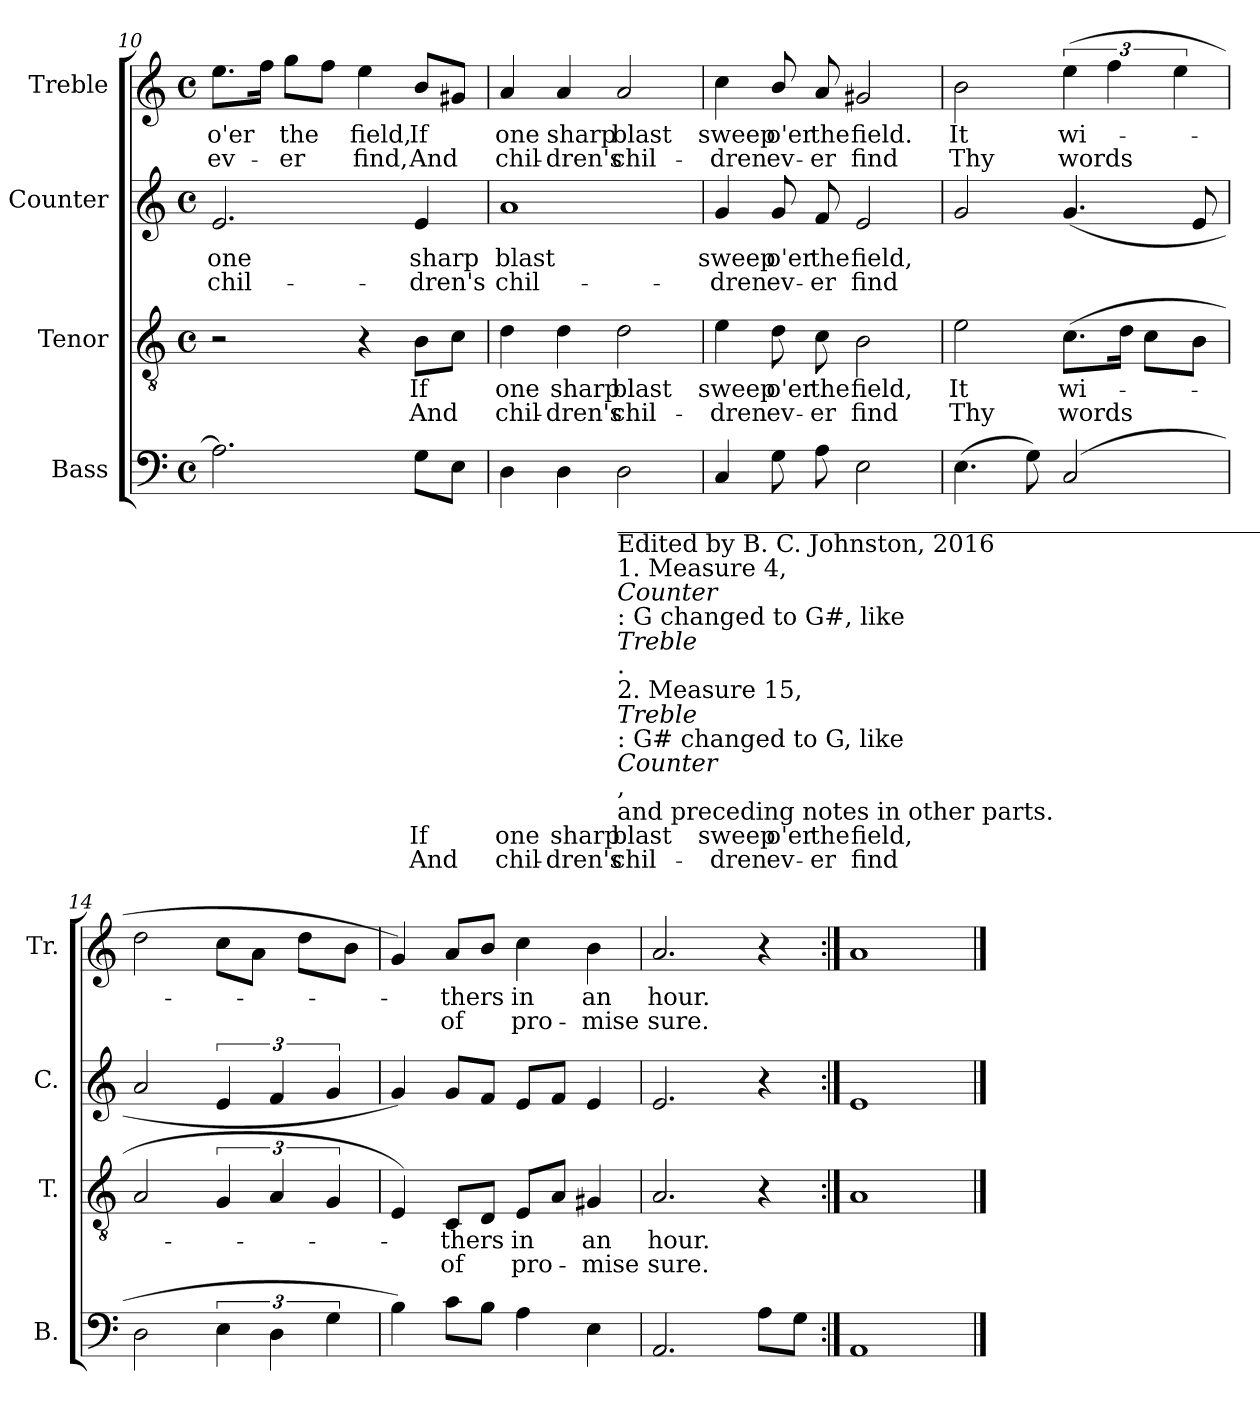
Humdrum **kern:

**kern	**text	**text	**kern	**text	**text	**kern	**text	**text	**kern	**text	**text
*part4	*part4	*part4	*part3	*part3	*part3	*part2	*part2	*part2	*part1	*part1	*part1
*staff4	*staff4	*staff4	*staff3	*staff3	*staff3	*staff2	*staff2	*staff2	*staff1	*staff1	*staff1
*I"Bass	*	*	*I"Tenor	*	*	*I"Counter	*	*	*I"Treble	*	*
*I'B.	*	*	*I'T.	*	*	*I'C.	*	*	*I'Tr.	*	*
*clefF4	*	*	*clefGv2	*	*	*clefG2	*	*	*clefG2	*	*
*k[]	*	*	*k[]	*	*	*k[]	*	*	*k[]	*	*
*M4/4	*	*	*M4/4	*	*	*M4/4	*	*	*M4/4	*	*
*met(c)	*	*	*met(c)	*	*	*met(c)	*	*	*met(c)	*	*
=10	=10	=10	=10	=10	=10	=10	=10	=10	=10	=10	=10
2.A\]	.	.	2r	.	.	2.e/	one	chil-	8.ee\L	o'er	ev-
.	.	.	.	.	.	.	.	.	16ff\Jk	.	.
.	.	.	.	.	.	.	.	.	8gg\L	the	-er
.	.	.	.	.	.	.	.	.	8ff\J	.	.
.	.	.	4r	.	.	.	.	.	4ee\	field,	find,
8G\L	If	And	8B\L	If	And	4e/	sharp	-dren's	8b/L	If	And
8E\J	.	.	8c\J	.	.	.	.	.	8g#X/J	.	.
!!LO:LB:g=z
=11	=11	=11	=11	=11	=11	=11	=11	=11	=11	=11	=11
4D\	one	chil-	4d\	one	chil-	1a	blast	chil-	4a/	one	chil-
4D\	sharp	-dren's	4d\	sharp	-dren's	.	.	.	4a/	sharp	-dren's
!LO:TX:b:t=________________________________________________________________	!	!	!	!	!	!	!	!	!	!	!
!LO:TX:b:t=Edited by B. C. Johnston, 2016	!	!	!	!	!	!	!	!	!	!	!
!LO:TX:b:t=1. Measure 4,	!	!	!	!	!	!	!	!	!	!	!
!LO:TX:b:i:t=Counter	!	!	!	!	!	!	!	!	!	!	!
!LO:TX:b:t=&colon; G changed to G#, like	!	!	!	!	!	!	!	!	!	!	!
!LO:TX:b:i:t=Treble	!	!	!	!	!	!	!	!	!	!	!
!LO:TX:b:t=.	!	!	!	!	!	!	!	!	!	!	!
!LO:TX:b:t=2. Measure 15,	!	!	!	!	!	!	!	!	!	!	!
!LO:TX:b:i:t=Treble	!	!	!	!	!	!	!	!	!	!	!
!LO:TX:b:t=&colon; G# changed to G, like	!	!	!	!	!	!	!	!	!	!	!
!LO:TX:b:i:t=Counter	!	!	!	!	!	!	!	!	!	!	!
!LO:TX:b:t=,	!	!	!	!	!	!	!	!	!	!	!
!LO:TX:b:t=and preceding notes in other parts.	!	!	!	!	!	!	!	!	!	!	!
2D\	blast	chil-	2d\	blast	chil-	.	.	.	2a/	blast	chil-
=12	=12	=12	=12	=12	=12	=12	=12	=12	=12	=12	=12
4C/	sweep	-dren	4e\	sweep	-dren	4g/	sweep	-dren	4cc\	sweep	-dren
8G\	o'er	ev-	8d\	o'er	ev-	8g/	o'er	ev-	8b/	o'er	ev-
8A\	the	-er	8c\	the	-er	8f/	the	-er	8a/	the	-er
2E\	field,	find	2B\	field,	find	2e/	field,	find	2g#X/	field.	find
=13	=13	=13	=13	=13	=13	=13	=13	=13	=13	=13	=13
(4.E\	.	.	2e\	It	Thy	2g/	.	.	2b\	It	Thy
8G\)	.	.	.	.	.	.	.	.	.	.	.
(2C/	.	.	(>8.c\L	wi-	words	(4.g/	.	.	(6ee\	wi-	words
.	.	.	.	.	.	.	.	.	6ff\	.	.
.	.	.	16d\Jk	.	.	.	.	.	.	.	.
.	.	.	8c\L	.	.	.	.	.	.	.	.
.	.	.	.	.	.	.	.	.	6ee\	.	.
.	.	.	8B\J	.	.	8e/	.	.	.	.	.
=14	=14	=14	=14	=14	=14	=14	=14	=14	=14	=14	=14
2D\	.	.	2A/	.	.	2a/	.	.	2dd\	.	.
6E\	.	.	6G/	.	.	6e/	.	.	8cc\L	.	.
.	.	.	.	.	.	.	.	.	8a\J	.	.
6D\	.	.	6A/	.	.	6f/	.	.	.	.	.
.	.	.	.	.	.	.	.	.	8dd\L	.	.
6G\	.	.	6G/	.	.	6g/	.	.	.	.	.
.	.	.	.	.	.	.	.	.	8b\J	.	.
=15	=15	=15	=15	=15	=15	=15	=15	=15	=15	=15	=15
4B\)	.	.	4E/)	.	.	4g/)	.	.	4g/)	.	.
8c\L	.	.	8C/L	-thers	of	8g/L	.	.	8a/L	-thers	of
8B\J	.	.	8D/J	.	.	8f/J	.	.	8b/J	.	.
4A\	.	.	8E/L	in	pro-	8e/L	.	.	4cc\	in	pro-
.	.	.	8A/J	.	.	8f/J	.	.	.	.	.
4E\	.	.	4G#X/	an	-mise	4e/	.	.	4b\	an	-mise
=16	=16	=16	=16	=16	=16	=16	=16	=16	=16	=16	=16
2.AA/	.	.	2.A/	hour.	sure.	2.e/	.	.	2.a/	hour.	sure.
8A\L	.	.	4r	.	.	4r	.	.	4r	.	.
8G\J	.	.	.	.	.	.	.	.	.	.	.
=17:|!	=17:|!	=17:|!	=17:|!	=17:|!	=17:|!	=17:|!	=17:|!	=17:|!	=17:|!	=17:|!	=17:|!
1AA	.	.	1A	.	.	1e	.	.	1a	.	.
==	==	==	==	==	==	==	==	==	==	==	==
*-	*-	*-	*-	*-	*-	*-	*-	*-	*-	*-	*-
